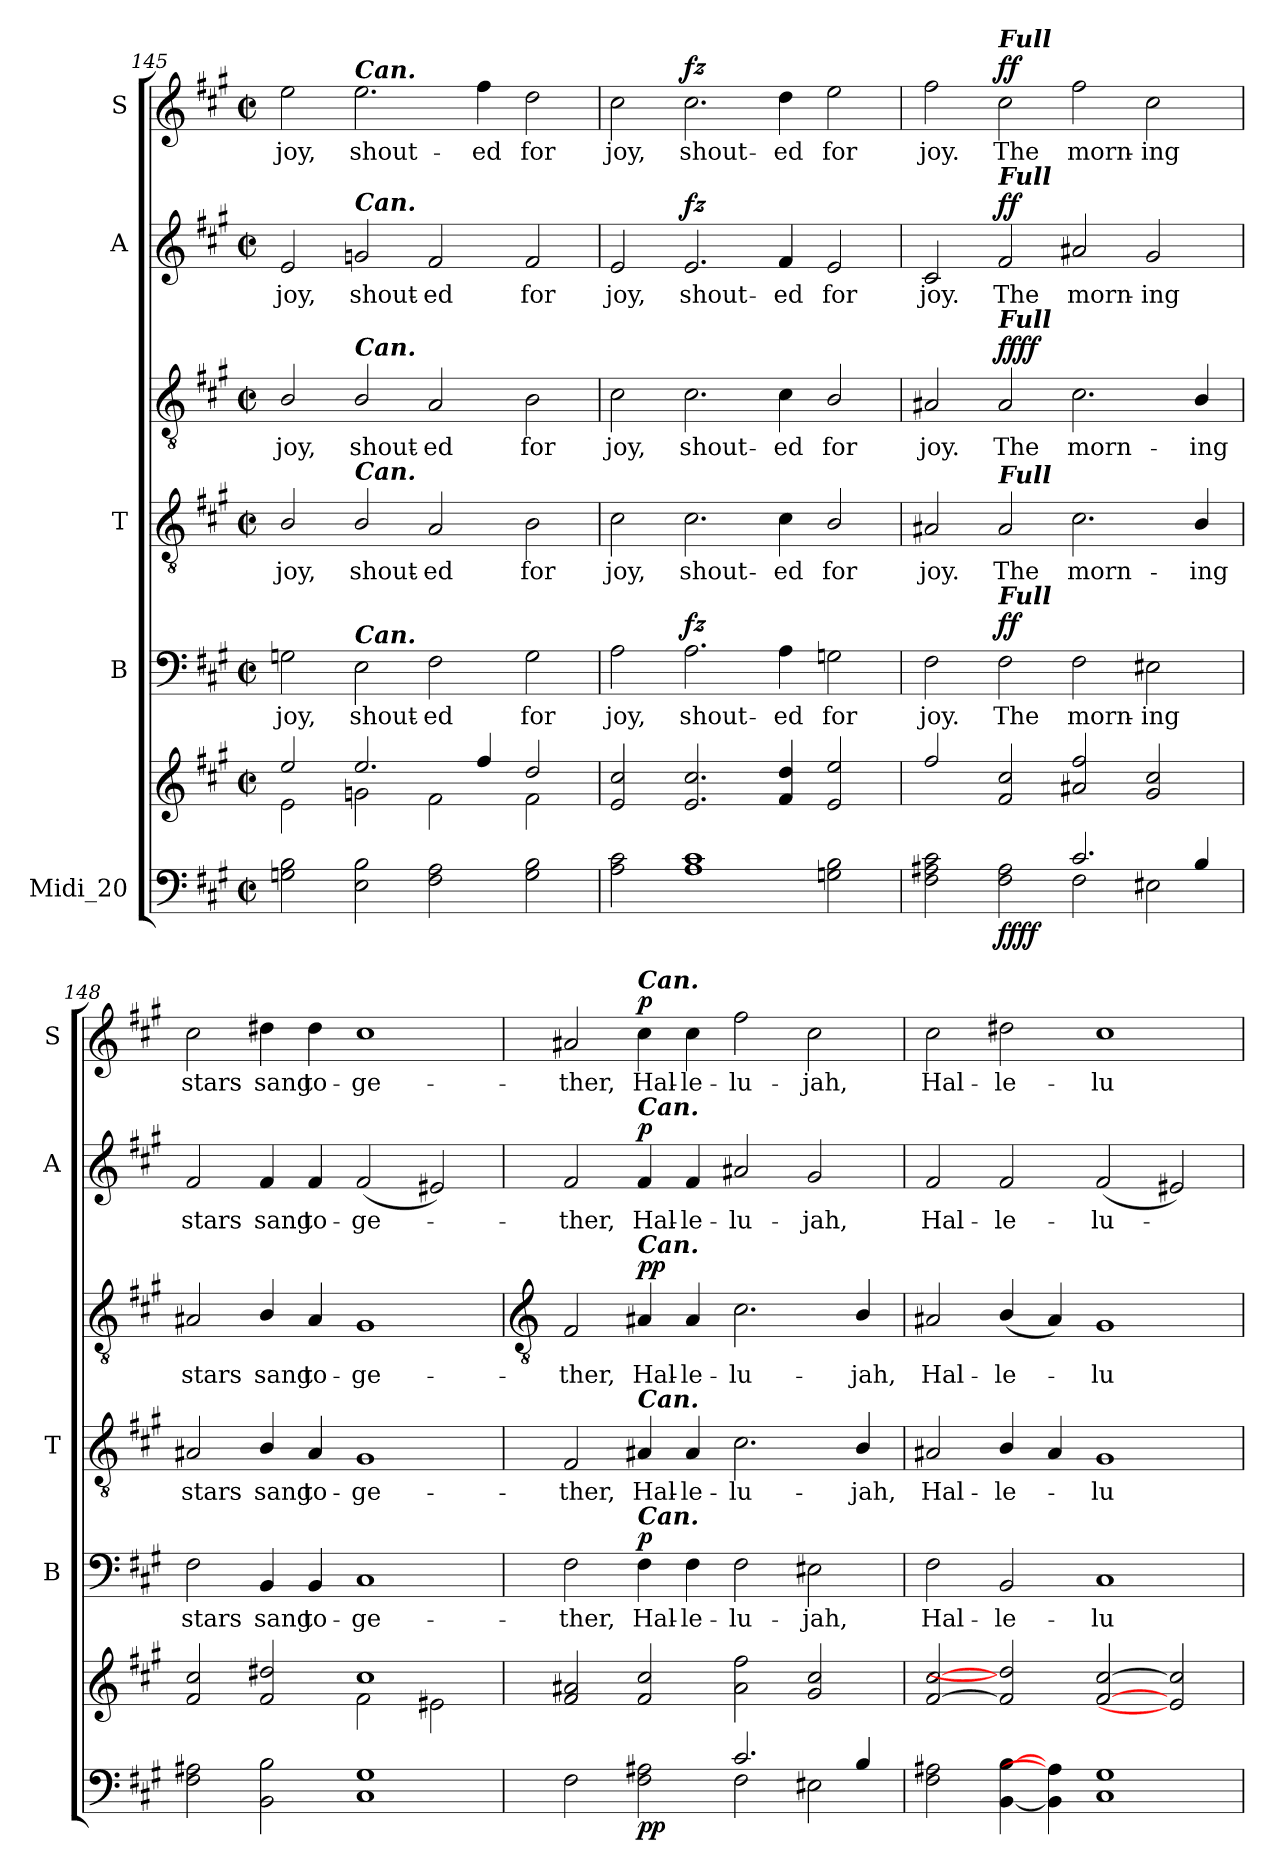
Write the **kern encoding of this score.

**kern	**kern	**dynam	**kern	**text	**dynam	**kern	**text	**kern	**text	**dynam	**kern	**text	**dynam	**kern	**text	**dynam
*part5	*part5	*part5	*part4	*part4	*part4	*part3	*part3	*part3	*part3	*part3	*part2	*part2	*part2	*part1	*part1	*part1
*staff7	*staff6	*staff6/7	*staff5	*staff5	*staff5	*staff4	*staff4	*staff3	*staff3	*staff3/4	*staff2	*staff2	*staff2	*staff1	*staff1	*staff1
*I"Midi_20	*	*	*I"B	*	*	*I"T	*	*	*	*	*I"A	*	*	*I"S	*	*
*	*	*	*I'B	*	*	*I'T	*	*	*	*	*I'A	*	*	*I'S	*	*
*clefF4	*clefG2	*	*clefF4	*	*	*clefGv2	*	*clefGv2	*	*	*clefG2	*	*	*clefG2	*	*
*k[f#c#g#]	*k[f#c#g#]	*	*k[f#c#g#]	*	*	*k[f#c#g#]	*	*k[f#c#g#]	*	*	*k[f#c#g#]	*	*	*k[f#c#g#]	*	*
*A:	*A:	*	*A:	*	*	*A:	*	*A:	*	*	*A:	*	*	*A:	*	*
*M4/2	*M4/2	*	*M4/2	*	*	*M4/2	*	*M4/2	*	*	*M4/2	*	*	*M4/2	*	*
*met(c|)	*met(c|)	*	*met(c|)	*	*	*met(c|)	*	*met(c|)	*	*	*met(c|)	*	*	*met(c|)	*	*
=145	=145	=145	=145	=145	=145	=145	=145	=145	=145	=145	=145	=145	=145	=145	=145	=145
*	*^	*	*	*	*	*	*	*	*	*	*	*	*	*	*	*
!	!	!	!	!	!LO:LY:b	!	!	!LO:LY:b	!	!LO:LY:b	!	!	!LO:LY:b	!	!	!LO:LY:b	!
2Gn 2B	2ee/	2e\	.	2Gn	joy,	.	2B/	joy,	2B/	joy,	.	2e	joy,	.	2ee	joy,	.
!	!	!	!	!	!	!	!	!	!	!	!	!	!	!	!LO:TX:a:Bi:t=Can.	!	!
!	!	!	!	!	!	!	!	!	!	!	!	!LO:TX:a:Bi:t=Can.	!	!	!	!	!
!	!	!	!	!	!	!	!	!	!LO:TX:a:Bi:t=Can.	!	!	!	!	!	!	!	!
!	!	!	!	!	!	!	!LO:TX:a:Bi:t=Can.	!	!	!	!	!	!	!	!	!	!
!	!	!	!	!LO:TX:a:Bi:t=Can.	!	!	!	!	!	!	!	!	!	!	!	!	!
!	!	!	!	!	!LO:LY:b	!	!	!LO:LY:b	!	!LO:LY:b	!	!	!LO:LY:b	!	!	!LO:LY:b	!
2E 2B	2.ee/	2gn\	.	2E	shout-	.	2B/	shout-	2B/	shout-	.	2gn	shout-	.	2.ee	shout-	.
!	!	!	!	!	!LO:LY:b	!	!	!LO:LY:b	!	!LO:LY:b	!	!	!LO:LY:b	!	!	!	!
2F# 2A	.	2f#\	.	2F#	-ed	.	2A	-ed	2A	-ed	.	2f#	-ed	.	.	.	.
!	!	!	!	!	!	!	!	!	!	!	!	!	!	!	!	!LO:LY:b	!
.	4ff#/	.	.	.	.	.	.	.	.	.	.	.	.	.	4ff#	-ed	.
!	!	!	!	!	!LO:LY:b	!	!	!LO:LY:b	!	!LO:LY:b	!	!	!LO:LY:b	!	!	!LO:LY:b	!
2G 2B	2dd/	2f#\	.	2G	for	.	2B	for	2B	for	.	2f#	for	.	2dd	for	.
=146	=146	=146	=146	=146	=146	=146	=146	=146	=146	=146	=146	=146	=146	=146	=146	=146	=146
!	!	!	!	!	!LO:LY:b	!	!	!LO:LY:b	!	!LO:LY:b	!	!	!LO:LY:b	!	!	!LO:LY:b	!
2A 2c#	2e/ 2cc#/	0ryy	.	2A	joy,	.	2c#	joy,	2c#	joy,	.	2e	joy,	.	2cc#	joy,	.
!	!	!	!LO:DY:b=2	!	!LO:LY:b	!	!	!LO:LY:b	!	!LO:LY:b	!	!	!LO:LY:b	!	!	!LO:LY:b	!
!	!	!	!LO:DY:n=1:b	!	!	!LO:DY:b	!	!	!	!	!LO:DY:b=2	!	!	!	!	!	!
!	!	!	!	!	!	!	!	!	!	!	!LO:DY:n=1:b	!	!	!LO:DY:b	!	!	!LO:DY:b
1A 1c#	2.e/ 2.cc#/	.	fz fz	2.A	shout-	fz	2.c#	shout-	2.c#	shout-	fz fz	2.e	shout-	fz	2.cc#	shout-	fz
!	!	!	!	!	!LO:LY:b	!	!	!LO:LY:b	!	!LO:LY:b	!	!	!LO:LY:b	!	!	!LO:LY:b	!
.	4f#/ 4dd/	.	.	4A	-ed	.	4c#	-ed	4c#	-ed	.	4f#	-ed	.	4dd	-ed	.
!	!	!	!	!	!LO:LY:b	!	!	!LO:LY:b	!	!LO:LY:b	!	!	!LO:LY:b	!	!	!LO:LY:b	!
2Gn 2B	2e/ 2ee/	.	.	2Gn	for	.	2B/	for	2B/	for	.	2e	for	.	2ee	for	.
=147	=147	=147	=147	=147	=147	=147	=147	=147	=147	=147	=147	=147	=147	=147	=147	=147	=147
*^	*	*	*	*	*	*	*	*	*	*	*	*	*	*	*	*	*
!	!	!	!	!	!	!LO:LY:b	!	!	!LO:LY:b	!	!LO:LY:b	!	!	!LO:LY:b	!	!	!LO:LY:b	!
1ryy	2F# 2A#X 2c#	2ff#/	2ryy	.	2F#	joy.	.	2A#X	joy.	2A#X	joy.	.	2c#	joy.	.	2ff#	joy.	.
!	!	!	!	!	!	!	!	!	!	!	!	!	!	!	!	!LO:TX:a:Bi:t=Full	!	!
!	!	!	!	!	!	!	!	!	!	!	!	!	!LO:TX:a:Bi:t=Full	!	!	!	!	!
!	!	!	!	!	!	!	!	!	!	!LO:TX:a:Bi:t=Full	!	!	!	!	!	!	!	!
!	!	!	!	!	!	!	!	!LO:TX:a:Bi:t=Full	!	!	!	!	!	!	!	!	!	!
!	!	!	!	!	!LO:TX:a:Bi:t=Full	!	!	!	!	!	!	!	!	!	!	!	!	!
!	!	!	!	!LO:DY:b=2	!	!LO:LY:b	!	!	!LO:LY:b	!	!LO:LY:b	!	!	!LO:LY:b	!	!	!LO:LY:b	!
!	!	!	!	!LO:DY:n=1:b	!	!	!LO:DY:b	!	!	!	!	!LO:DY:b=2	!	!	!	!	!	!
!	!	!	!	!	!	!	!	!	!	!	!	!LO:DY:n=1:b	!	!	!LO:DY:b	!	!	!LO:DY:b
.	2F# 2A#	2f#/ 2cc#/	2ryy	ff ff	2F#	The	ff	2A#	The	2A#	The	ff ff	2f#	The	ff	2cc#	The	ff
!	!	!	!	!	!	!LO:LY:b	!	!	!LO:LY:b	!	!LO:LY:b	!	!	!LO:LY:b	!	!	!LO:LY:b	!
2.c#/	2F#	2a#X/ 2ff#/	1ryy	.	2F#	morn-	.	2.c#	morn-	2.c#	morn-	.	2a#X	morn-	.	2ff#	morn-	.
!	!	!	!	!	!	!LO:LY:b	!	!	!	!	!	!	!	!LO:LY:b	!	!	!LO:LY:b	!
.	2E#X	2g#/ 2cc#/	.	.	2E#X	-ing	.	.	.	.	.	.	2g#	-ing	.	2cc#	-ing	.
!	!	!	!	!	!	!	!	!	!LO:LY:b	!	!LO:LY:b	!	!	!	!	!	!	!
4B/	.	.	.	.	.	.	.	4B/	-ing	4B/	-ing	.	.	.	.	.	.	.
*v	*v	*	*	*	*	*	*	*	*	*	*	*	*	*	*	*	*	*
=148	=148	=148	=148	=148	=148	=148	=148	=148	=148	=148	=148	=148	=148	=148	=148	=148	=148
!	!	!	!	!	!LO:LY:b	!	!	!LO:LY:b	!	!LO:LY:b	!	!	!LO:LY:b	!	!	!LO:LY:b	!
2F# 2A#X	2f#/ 2cc#/	2ryy	.	2F#	stars	.	2A#X	stars	2A#X	stars	.	2f#	stars	.	2cc#	stars	.
!	!	!	!	!	!LO:LY:b	!	!	!LO:LY:b	!	!LO:LY:b	!	!	!LO:LY:b	!	!	!LO:LY:b	!
2BB 2B	2f#/ 2dd#X/	2ryy	.	4BB	sang	.	4B/	sang	4B/	sang	.	4f#	sang	.	4dd#X	sang	.
!	!	!	!	!	!LO:LY:b	!	!	!LO:LY:b	!	!LO:LY:b	!	!	!LO:LY:b	!	!	!LO:LY:b	!
.	.	.	.	4BB	to-	.	4A#	to-	4A#	to-	.	4f#	to-	.	4dd#	to-	.
!	!	!	!	!	!LO:LY:b	!	!	!LO:LY:b	!	!LO:LY:b	!	!	!LO:LY:b	!	!	!LO:LY:b	!
1C# 1G#	1cc#/	2f#\	.	1C#	-ge-	.	1G#	-ge-	1G#	-ge-	.	(<2f#	-ge-	.	1cc#	-ge-	.
.	.	2e#X\	.	.	.	.	.	.	.	.	.	2e#X)	.	.	.	.	.
!!LO:LB:g=z
=149	=149	=149	=149	=149	=149	=149	=149	=149	=149	=149	=149	=149	=149	=149	=149	=149	=149
*	*	*	*	*	*	*	*	*	*clefGv2	*	*	*	*	*	*	*	*
*^	*	*	*	*	*	*	*	*	*	*	*	*	*	*	*	*	*
!	!	!	!	!	!	!LO:LY:b	!	!	!LO:LY:b	!	!LO:LY:b	!	!	!LO:LY:b	!	!	!LO:LY:b	!
1ryy	2F#	2f# 2a#X	2ryy	.	2F#	-ther,	.	2F#	-ther,	2F#	-ther,	.	2f#	ther,	.	2a#X	-ther,	.
!	!	!	!	!	!	!	!	!	!	!	!	!	!	!	!	!LO:TX:a:Bi:t=Can.	!	!
!	!	!	!	!	!	!	!	!	!	!	!	!	!LO:TX:a:Bi:t=Can.	!	!	!	!	!
!	!	!	!	!	!	!	!	!	!	!LO:TX:a:Bi:t=Can.	!	!	!	!	!	!	!	!
!	!	!	!	!	!	!	!	!LO:TX:a:Bi:t=Can.	!	!	!	!	!	!	!	!	!	!
!	!	!	!	!	!LO:TX:a:Bi:t=Can.	!	!	!	!	!	!	!	!	!	!	!	!	!
!	!	!	!	!LO:DY:b=2	!	!LO:LY:b	!	!	!LO:LY:b	!	!LO:LY:b	!	!	!LO:LY:b	!	!	!LO:LY:b	!
!	!	!	!	!LO:DY:n=1:b	!	!	!LO:DY:b	!	!	!	!	!LO:DY:b=2	!	!	!	!	!	!
!	!	!	!	!	!	!	!	!	!	!	!	!LO:DY:n=1:b	!	!	!LO:DY:b	!	!	!LO:DY:b
.	2F# 2A#X	2f# 2cc#	2ryy	p p	4F#	Hal-	p	4A#X	Hal-	4A#X	Hal-	p p	4f#	Hal-	p	4cc#	Hal-	p
!	!	!	!	!	!	!LO:LY:b	!	!	!LO:LY:b	!	!LO:LY:b	!	!	!LO:LY:b	!	!	!LO:LY:b	!
.	.	.	.	.	4F#	-le-	.	4A#	-le-	4A#	-le-	.	4f#	-le-	.	4cc#	-le-	.
!	!	!	!	!	!	!LO:LY:b	!	!	!LO:LY:b	!	!LO:LY:b	!	!	!LO:LY:b	!	!	!LO:LY:b	!
2.c#/	2F#	2a# 2ff#	1ryy	.	2F#	-lu-	.	2.c#	-lu-	2.c#	-lu-	.	2a#X	-lu-	.	2ff#	-lu-	.
!	!	!	!	!	!	!LO:LY:b	!	!	!	!	!	!	!	!LO:LY:b	!	!	!LO:LY:b	!
.	2E#X	2g# 2cc#	.	.	2E#X	-jah,	.	.	.	.	.	.	2g#	-jah,	.	2cc#	-jah,	.
!	!	!	!	!	!	!	!	!	!LO:LY:b	!	!LO:LY:b	!	!	!	!	!	!	!
4B/	.	.	.	.	.	.	.	4B/	-jah,	4B/	-jah,	.	.	.	.	.	.	.
*v	*v	*	*	*	*	*	*	*	*	*	*	*	*	*	*	*	*	*
=150	=150	=150	=150	=150	=150	=150	=150	=150	=150	=150	=150	=150	=150	=150	=150	=150	=150
!	!	!	!	!	!LO:LY:b	!	!	!LO:LY:b	!	!LO:LY:b	!	!	!LO:LY:b	!	!	!LO:LY:b	!
2F# 2A#X	[2f# [2cc#	0ryy	.	2F#	Hal-	.	2A#X	Hal-	2A#X	Hal-	.	2f#	Hal-	.	2cc#	Hal-	.
!	!	!	!	!	!LO:LY:b	!	!	!LO:LY:b	!	!LO:LY:b	!	!	!LO:LY:b	!	!	!LO:LY:b	!
[4BB [4B	2f#] 2dd#]	.	.	2BB	-le-	.	4B/	-le-	(<4B/	-le-	.	2f#	-le-	.	2dd#X	-le-	.
4BB] 4A#]	.	.	.	.	.	.	4A#	.	4A#)	.	.	.	.	.	.	.	.
!	!	!	!	!	!LO:LY:b	!	!	!LO:LY:b	!	!LO:LY:b	!	!	!LO:LY:b	!	!	!LO:LY:b	!
1C# 1G#	[2f# [2cc#	.	.	1C#	-lu-	.	1G#	lu-	1G#	lu-	.	(<2f#	-lu-	.	1cc#	-lu-	.
.	2e#] 2cc#]	.	.	.	.	.	.	.	.	.	.	2e#X)	.	.	.	.	.
*	*v	*v	*	*	*	*	*	*	*	*	*	*	*	*	*	*	*
=	=	=	=	=	=	=	=	=	=	=	=	=	=	=	=	=
*-	*-	*-	*-	*-	*-	*-	*-	*-	*-	*-	*-	*-	*-	*-	*-	*-
